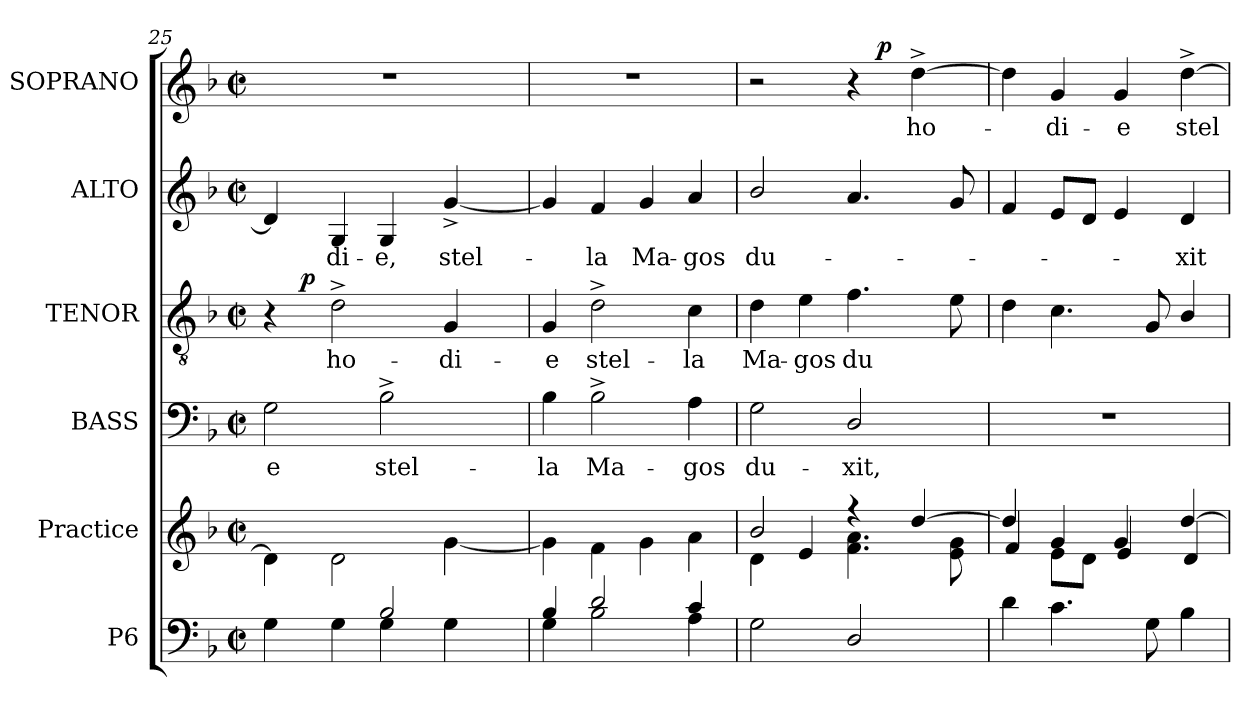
**kern	**kern	**kern	**text	**kern	**text	**dynam	**kern	**text	**kern	**text	**dynam
*part6	*part5	*part4	*part4	*part3	*part3	*part3	*part2	*part2	*part1	*part1	*part1
*staff6	*staff5	*staff4	*staff4	*staff3	*staff3	*staff3	*staff2	*staff2	*staff1	*staff1	*staff1
*I"P6	*I"Practice	*I"BASS	*	*I"TENOR	*	*	*I"ALTO	*	*I"SOPRANO	*	*
*	*	*I'B.	*	*I'T.	*	*	*I'A.	*	*I'S.	*	*
!!LO:PB:g=z
*clefF4	*clefG2	*clefF4	*	*clefGv2	*	*	*clefG2	*	*clefG2	*	*
*	*	*	*	*ITrd7c12	*	*	*	*	*	*	*
*k[b-]	*k[b-]	*k[b-]	*	*k[b-]	*	*	*k[b-]	*	*k[b-]	*	*
*F:	*F:	*F:	*	*F:	*	*	*F:	*	*F:	*	*
*M2/2	*M2/2	*M2/2	*	*M2/2	*	*	*M2/2	*	*M2/2	*	*
*met(c|)	*met(c|)	*met(c|)	*	*met(c|)	*	*	*met(c|)	*	*met(c|)	*	*
=25	=25	=25	=25	=25	=25	=25	=25	=25	=25	=25	=25
*^	*^	*	*	*	*	*	*	*	*	*	*
!	!	!	!	!	!LO:LY:b:color=#000000	!	!	!	!	!	!	!	!
*	*	*	*	*	*	*^	*	*	*	*	*	*	*
4ryy	4Gi\	1ryy	4di\]	2Gi\	-e	4r	8ryy	.	.	4di/]	.	1r	.	.
.	.	.	.	.	.	.	256ryy	.	.	.	.	.	.	.
.	.	.	.	.	.	.	1024ryy	.	.	.	.	.	.	.
.	.	.	.	.	.	.	2ryy	.	p	.	.	.	.	.
!	!	!	!	!	!	!	!	!LO:LY:b:color=#000000	!	!	!	!	!	!
!	!	!	!	!	!	!	!	!	!	!	!LO:LY:b:color=#000000	!	!	!
4ryy	4Gi\	.	2di\	.	.	2D^i\	.	ho-	.	4Gi/	-di-	.	.	.
!	!	!	!	!	!LO:LY:b:color=#000000	!	!	!	!	!	!	!	!	!
!	!	!	!	!	!	!	!	!	!	!	!LO:LY:b:color=#000000	!	!	!
2B-i/	4Gi\	.	.	2B-^i\	stel-	.	.	.	.	4Gi/	-e,	.	.	.
.	.	.	.	.	.	.	4ryy	.	.	.	.	.	.	.
!	!	!	!	!	!	!	!	!LO:LY:b:color=#000000	!	!	!	!	!	!
!	!	!	!	!	!	!	!	!	!	!	!LO:LY:b:color=#000000	!	!	!
.	4Gi\	.	[4gi\	.	.	4GGi/	.	-di-	.	[4g^i/	stel-	.	.	.
.	.	.	.	.	.	.	16ryy	.	.	.	.	.	.	.
.	.	.	.	.	.	.	32ryy	.	.	.	.	.	.	.
.	.	.	.	.	.	.	64ryy	.	.	.	.	.	.	.
.	.	.	.	.	.	.	128ryy	.	.	.	.	.	.	.
.	.	.	.	.	.	.	512.ryy	.	.	.	.	.	.	.
*	*	*	*	*	*	*v	*v	*	*	*	*	*	*	*
=26	=26	=26	=26	=26	=26	=26	=26	=26	=26	=26	=26	=26	=26
*	*	*	*	*	*	*^	*	*	*	*	*	*	*
!	!	!	!	!	!LO:LY:b:color=#000000	!	!	!	!	!	!	!	!	!
*	*	*	*	*	*	*v	*v	*	*	*	*	*	*	*
*	*	*	*	*	*	*^	*	*	*	*	*	*	*
!	!	!	!	!	!	!	!	!LO:LY:b:color=#000000	!	!	!	!	!	!
*	*	*	*	*	*	*v	*v	*	*	*	*	*	*	*
4Gi\	4B-i/	1ryy	4gi\]	4B-i\	-la	4GGi/	-e	.	4gi/]	.	1r	.	.
!	!	!	!	!	!LO:LY:b:color=#000000	!	!	!	!	!	!	!	!
!	!	!	!	!	!	!	!LO:LY:b:color=#000000	!	!	!	!	!	!
!	!	!	!	!	!	!	!	!	!	!LO:LY:b:color=#000000	!	!	!
2di/	2B-i\	.	4fi\	2B-^i\	Ma-	2D^i\	stel-	.	4fi/	-la	.	.	.
!	!	!	!	!	!	!	!	!	!	!LO:LY:b:color=#000000	!	!	!
.	.	.	4gi\	.	.	.	.	.	4gi/	Ma-	.	.	.
!	!	!	!	!	!LO:LY:b:color=#000000	!	!	!	!	!	!	!	!
!	!	!	!	!	!	!	!LO:LY:b:color=#000000	!	!	!	!	!	!
!	!	!	!	!	!	!	!	!	!	!LO:LY:b:color=#000000	!	!	!
4ci/	4Ai\	.	4ai\	4Ai\	-gos	4Ci\	-la	.	4ai/	-gos	.	.	.
=27	=27	=27	=27	=27	=27	=27	=27	=27	=27	=27	=27	=27	=27
!	!	!	!	!	!LO:LY:b:color=#000000	!	!	!	!	!	!	!	!
!	!	!	!	!	!	!	!LO:LY:b:color=#000000	!	!	!	!	!	!
!	!	!	!	!	!	!	!	!	!	!LO:LY:b:color=#000000	!	!	!
*	*	*	*	*	*	*	*	*	*	*	*^	*	*
2..ryy	2Gi\	2b-i/	4di\	2Gi\	du-	4Di\	Ma-	.	2b-i/	du-	2r	2ryy	.	.
!	!	!	!	!	!	!	!LO:LY:b:color=#000000	!	!	!	!	!	!	!
.	.	.	4ei/	.	.	4Ei\	-gos	.	.	.	.	.	.	.
!	!	!	!	!	!LO:LY:b:color=#000000	!	!	!	!	!	!	!	!	!
!	!	!	!	!	!	!	!LO:LY:b:color=#000000	!	!	!	!	!	!	!
.	2Di/	4r	4.fi\ 4.ai	2Di/	-xit,	4.Fi\	du-	.	4.ai/	.	4r	16..ryy	.	.
.	.	.	.	.	.	.	.	.	.	.	.	4ryy	.	p
!	!	!	!	!	!	!	!	!	!	!	!	!	!LO:LY:b:color=#000000	!
.	.	[4ddi/	.	.	.	.	.	.	.	.	[4dd^i\	.	ho-	.
.	.	.	.	.	.	.	.	.	.	.	.	8ryy	.	.
8ryy	.	.	8ei\ 8gi	.	.	8Ei\	.	.	8gi/	.	.	.	.	.
.	.	.	.	.	.	.	.	.	.	.	.	64ryy	.	.
*	*	*	*	*	*	*	*	*	*	*	*v	*v	*	*
=28	=28	=28	=28	=28	=28	=28	=28	=28	=28	=28	=28	=28	=28
4di\	2ryy	4ddi/]	4fi/	1r	.	4Di\	.	.	4fi/	.	4ddi\]	.	.
!	!	!	!	!	!	!	!	!	!	!	!	!LO:LY:b:color=#000000	!
4.ci\	.	4gi/	8ei\L	.	.	4.Ci\	.	.	8ei/L	.	4gi/	-di-	.
.	.	.	8di\J	.	.	.	.	.	8di/J	.	.	.	.
!	!	!	!	!	!	!	!	!	!	!	!	!LO:LY:b:color=#000000	!
.	2ryy	4gi/	4ei/	.	.	.	.	.	4ei/	.	4gi/	-e	.
!	!	!	!	!	!	!	!LO:LY:b:color=#000000	!	!	!	!	!	!
8Gi\	.	.	.	.	.	8GGi/	--	.	.	.	.	.	.
!	!	!	!	!	!	!	!	!	!	!LO:LY:b:color=#000000	!	!	!
!	!	!	!	!	!	!	!	!	!	!	!	!LO:LY:b:color=#000000	!
4B-i\	.	[4ddi/	4di/	.	.	4BB-i/	.	.	4di/	-xit	[4dd^i\	stel-	.
*v	*v	*	*	*	*	*	*	*	*	*	*	*	*
*	*v	*v	*	*	*	*	*	*	*	*	*	*
=	=	=	=	=	=	=	=	=	=	=	=
*-	*-	*-	*-	*-	*-	*-	*-	*-	*-	*-	*-
